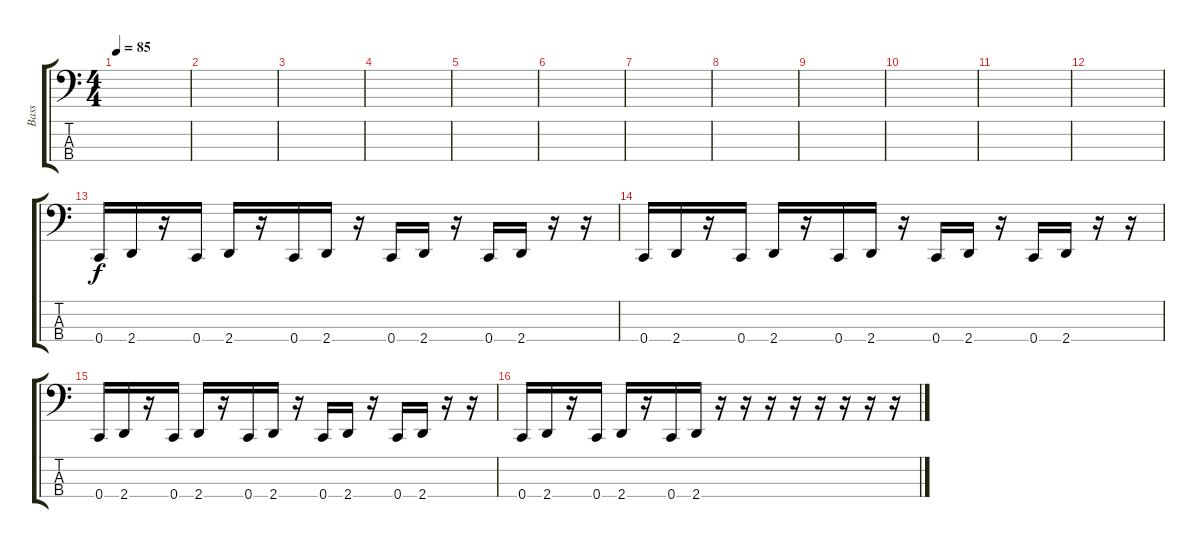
\track ("Bass" "Bass") {instrument fretlessbass}
\staff {score tabs}
\tuning (G2 C2 G1 C1) {hide}
\ts (4 4)
\tempo 85
\clef f4
\ks c
|
|
|
|
|
|
|
|
|
|
|
|
0.4.16 2.4.16 r.16 0.4.16 2.4.16 r.16 0.4.16 2.4.16 r.16 0.4.16 2.4.16 r.16 0.4.16 2.4.16 r.16 r.16 |
0.4.16 2.4.16 r.16 0.4.16 2.4.16 r.16 0.4.16 2.4.16 r.16 0.4.16 2.4.16 r.16 0.4.16 2.4.16 r.16 r.16 |
0.4.16 2.4.16 r.16 0.4.16 2.4.16 r.16 0.4.16 2.4.16 r.16 0.4.16 2.4.16 r.16 0.4.16 2.4.16 r.16 r.16 |
0.4.16 2.4.16 r.16 0.4.16 2.4.16 r.16 0.4.16 2.4.16 r.16 r.16 r.16 r.16 r.16 r.16 r.16 r.16
